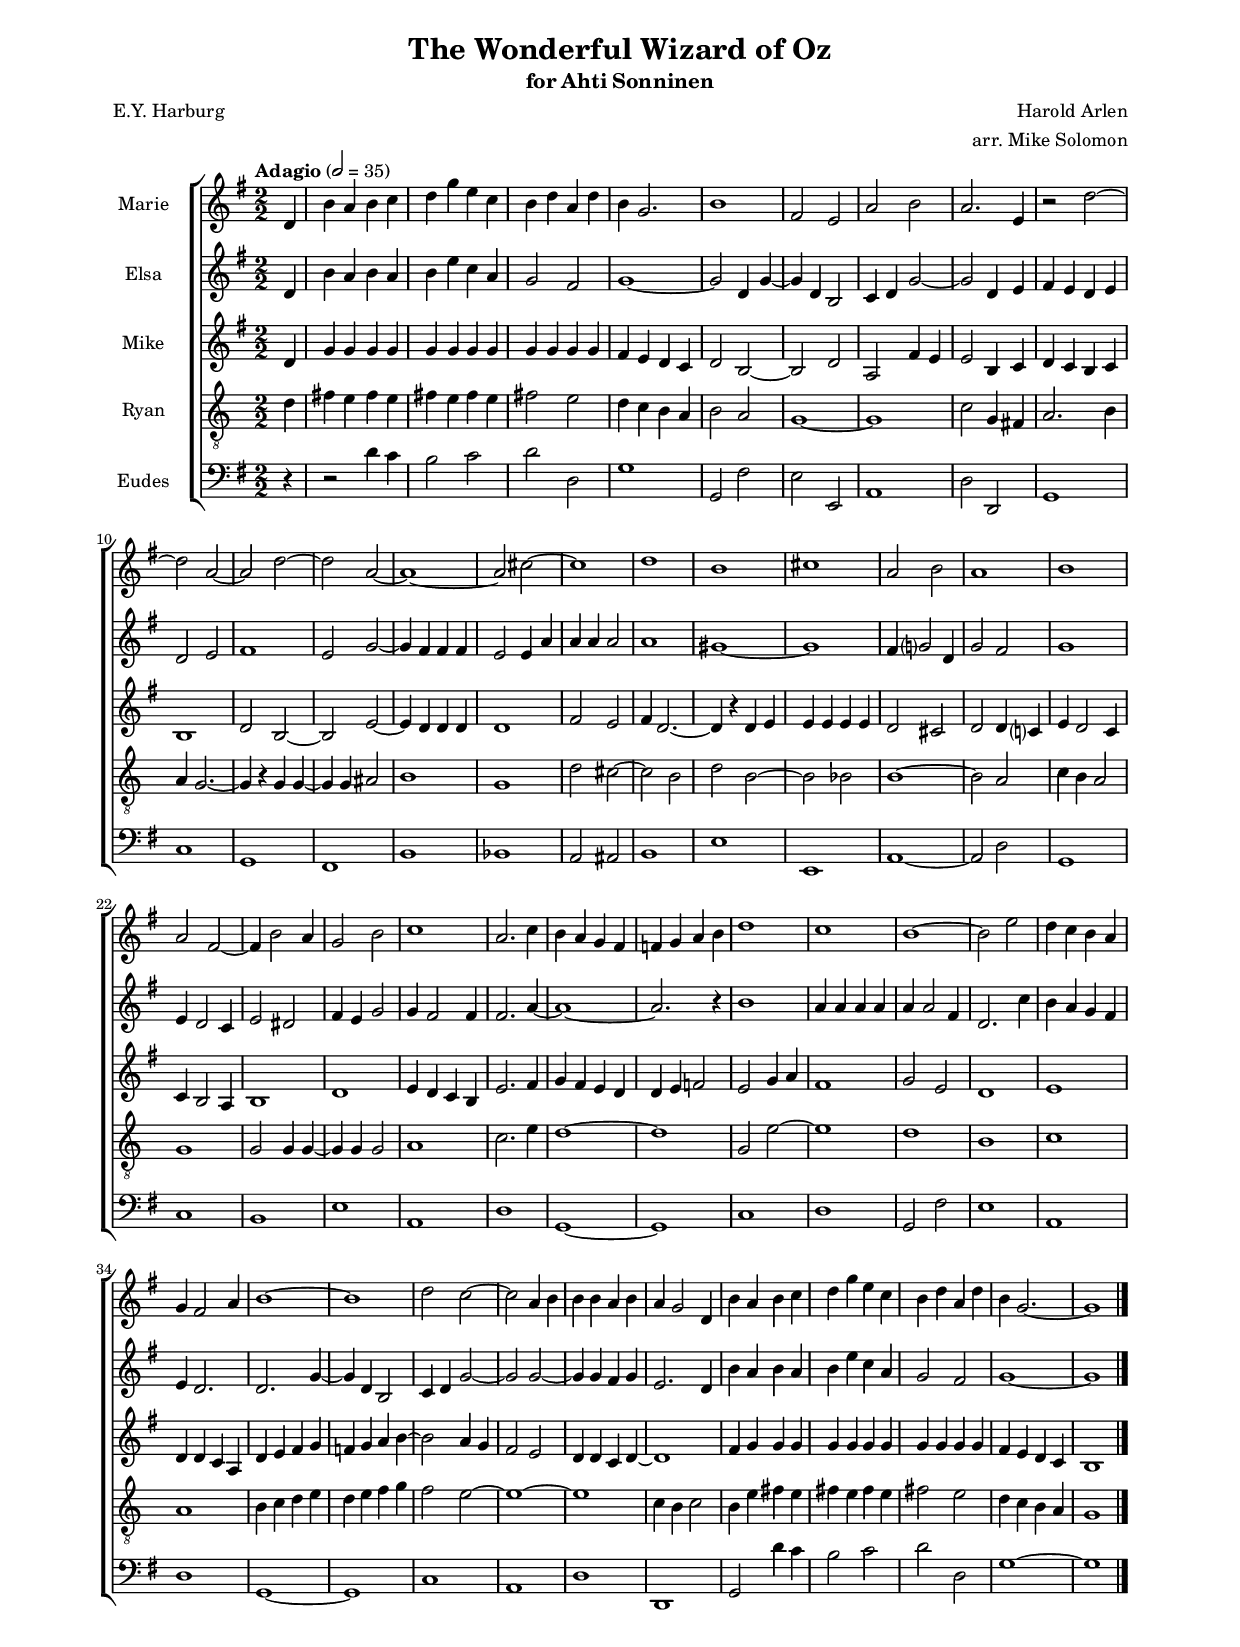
\version "2.17.0"
\include "defs-devel.ly"
\paper {
  footnote-separator-markup = \markup { \column { " "\override #`(span-factor . 1/5) { \draw-hline } }}
  footnote-padding = 5\mm
  top-system-spacing = #'((basic-distance . 1) (minimum-distance . 0) (padding . 1) (stretchability . 40))
  bottom-system-spacing = #'((basic-distance . 1) (minimum-distance . 0) (padding . 1) (stretchability . 50))
  ragged-right = ##f
  left-margin = 0.75\in
  right-margin = 0.75\in
  top-margin = 0.5\in
  bottom-margin = 0.6\in
  ragged-last-bottom = ##f
  %max-systems-per-page = #2
}

#(ly:set-option 'point-and-click #f)

MyRed = \Red
MyBlack = \Black
myred = \once \override NoteHead.color = #red
myblack = \revert NoteHead.color
%MyRed = \revert NoteHead.color
%MyBlack = \revert NoteHead.color
%myred = \revert NoteHead.color
%myblack = \revert NoteHead.color

\header {
  title = "The Wonderful Wizard of Oz" %(1)"
  subtitle = \markup { for Ahti Sonninen }
  composer = "Harold Arlen"
  poet = "E.Y. Harburg"
  arranger = "arr. Mike Solomon"
}

nothing = {}

marks = {
  \time 2/2
  \tempo "Adagio" 2=35
  \partial 4
  s4 |
  \repeat unfold 45 { s1 | } \bar "|."
}

prefatoryMatter = {
  \key g \major
  #(set-accidental-style 'modern-cautionary)
}

soprano = \relative c' { \autoBeamOff
  \prefatoryMatter
  d4 |
  b'4 a b c |
  d g e c |
  b d a d |
  b g2. |
  b1 |
  fis2 e |
  a b |
  a2. e4 |
  r2 d' ~ |
  d a ~ |
  a d ~ |
  d a ~ |
  a1 ~ |
  a2 cis ~ |
  cis1 |
  d1 |
  b |
  cis |
  a2 b |
  a1 |
  b |
  a2 fis ~ |
  fis4 b2 a4 |
  g2 b |
  c1 |
  a2. c4 |
  b a g fis |
  f g a b |
  d1 
  c
  b ~ |
  b2 e |
  d4 c b a |
  g fis2 a4 |
  b1 ~ |
  b |
  d2 c ~ |
  c a4 b |
  b b a b |
  a g2 d4 |
  b'4 a b c |
  d g e c |
  b d a d |
  b g2. ~ |
  g1 |
}

sopranoWords = \lyricmode {
}

mezzo = \relative c' { \autoBeamOff
  \prefatoryMatter
  d4 |
  b'4 a b a |
  b e c a |
  g2 fis |
  g1 ~ |
  g2 d4 g ~ |
  g d b2 |
  c4 d g2 ~ |
  g d4 e |
  fis e d e |
  d2 e |
  fis1 |
  e2 g ~ |
  g4 fis fis fis |
  e2 e4 a |
  a a a2 |
  a1 |
  gis1 ~ |
  gis
  fis4 g2 d4 |
  g2 fis |
  g1 |
  e4 d2 c4 |
  e2 dis |
  fis4 e g2 |
  g4 fis2 fis4 |
  fis2. a4 ~ |
  a1 ~ |
  a2. r4 |
  b1 |
  a4 a a a |
  a a2 fis4 |
  d2. c'4 |
  b a g fis |
  e d2. |
  d2. g4 ~ |
  g d4 b2 |
  c4 d g2 ~
  g2 g2 ~ |
  g4 g fis g |
  e2. d4 |
  b'4 a b a |
  b e c a |
  g2 fis |
  g1 ~ |
  g1 |
}

mezzoWords = \lyricmode {
}

alto = \relative c' { \autoBeamOff
  \prefatoryMatter
  d4 |
  g g g g |
  g g g g |
  g g g g |
  fis e d c |
  d2 b ~ |
  b d2 |
  a2 fis'4 e |
  e2 b4 c |
  d c b c |
  b1 |
  d2 b ~ |
  b e ~ |
  e4 d d d |
  d1 |
  fis2 e |
  fis4 d2. ~ |
  d4 r d e |
  e e e e |
  d2 cis |
  d d4 c |
  e4 d2 c4 |
  c4 b2 a4 |
  b1 |
  d |
  e4 d c b |
  e2. fis4 |
  g4 fis e d |
  d e f2 |
  e2 g4 a |
  fis1 |
  g2 e |
  d1 |
  e1 |
  d4 d c a |
  d e fis g |
  f g a b ~ |
  b2 a4 g |
  fis2 e |
  d4 d c d ~ |
  d1 |
  fis4 g g g |
  g g g g |
  g g g g |
  fis e d c |
  b1 |
}

altoWords = \lyricmode {
}

tenor = \relative c' {
  \autoBeamOff
  \clef "treble_8"
  d4 |
  fis e fis e |
  fis e fis e |
  fis2 e |
  d4 c b a |
  b2 a |
  g1 ~ |
  g |
  c2 g4 fis |
  a2. b4 |
  a4 g2.~ |
  g4 r g g ~ |
  g g ais2 |
  b1 |
  g |
  d'2 cis ~ |
  cis b |
  d b ~ |
  b bes |
  b1 ~ |
  b2 a |
  c4 b a2 |
  g1 |
  g2 g4 g ~ |
  g g g2 |
  a1 |
  c2. e4 |
  d1 ~ |
  d |
  g,2 e' ~ |
  e1 |
  d |
  b |
  c |
  a |
  b4 c d e |
  d e f g |
  f2 e ~ |
  e1 ~ |
  e1 |
  c4 b c2 |
  b4 e fis e |
  fis e fis e |
  fis2 e |
  d4 c b a |
  g1 |
}

tenorWords = \lyricmode {
}

bass = \relative c' { \autoBeamOff
  \prefatoryMatter
  \clef bass
  r4 |
  r2 d4 c |
  b2 c |
  d d, |
  g1 |
  g,2 fis' |
  e e, |
  a1 |
  d2 d, |
  g1 |
  c |
  g |
  fis |
  b1 |
  bes |
  a2 ais |
  b1 |
  e |
  e, |
  a ~ |
  a2 d |
  g,1 |
  c |
  b |
  e |
  a, |
  d |
  g, ~ |
  g |
  c |
  d |
  g,2 fis' |
  e1 |
  a, |
  d |
  g, ~ |
  g |
  c |
  a |
  d |
  d, |
  g2 d''4 c |
  b2 c |
  d d, |
  g1 ~ |
  g1 |
}

bassWords = \lyricmode {
}

%%% SCORE
#(set-global-staff-size 16)

\score {
  \new ChoirStaff <<
    \new Staff \with { instrumentName = #"Marie" %shortInstrumentName = #"M."
} <<
      \new Voice = "soprano" { << { \numericTimeSignature
        \soprano
      } {
        \marks
      } {
        \nothing
      }>> }
      \new Lyrics \lyricsto "soprano" {
        \sopranoWords
      }
    >>
    \new Staff \with { instrumentName = #"Elsa" %shortInstrumentName = #"E."
} <<
      \new Voice = "mezzo" { << { \numericTimeSignature
        \mezzo
      } {
        \nothing
      } >> }
      \new Lyrics \lyricsto "mezzo" {
        \mezzoWords
      }
    >>
    \new Staff \with { instrumentName = #"Mike" %shortInstrumentName = #"Mk."
} <<
      \new Voice = "alto" { << { \numericTimeSignature
        \alto
      } {
        \nothing
      } >> }
      \new Lyrics \lyricsto "alto" {
        \altoWords
      }
    >>
    \new Staff \with { instrumentName = #"Ryan" %shortInstrumentName = #"R."
} <<
      \new Voice = "tenor" { << { \numericTimeSignature
        \tenor
      } {
        \nothing
      } >> }
      \new Lyrics \lyricsto "tenor" {
        \tenorWords
      }
    >>
    \new Staff \with { instrumentName = #"Eudes" %shortInstrumentName = #"P." %\markup { \concat { E \super u . } }
} <<
      \new Voice = "bass" { << { \numericTimeSignature
        \bass
      } {
        \nothing
      } >> }
      \new Lyrics \lyricsto "bass" {
        \bassWords
      }
    >>
  >>
  \layout {
    \context {
      \Voice
      \override TextScript #'layer = #6
      \override NoteHead #'layer = #7
      \override Glissando #'breakable = ##t
      \override TupletNumber #'breakable = ##t
      \override TupletBracket #'breakable = ##t
      \remove "Forbid_line_break_engraver"
    }
    \context {
      \Staff
      \consists "Metronome_mark_engraver"
      \override TimeSignature #'style = #'numbered
      \override StaffSymbol #'layer = #4
      \override TimeSignature #'layer = #3
      \override TimeSignature #'whiteout = ##t
    }
    \context {
      \Lyrics
      %\override LyricText #'whiteout = ##t
      \override LyricText #'layer = #6
    }
    \context {
      \Score
      \remove "Metronome_mark_engraver"
      \override NonMusicalPaperColumn #'allow-loose-spacing = ##f
    }
  }
}

%{
%%% piano redux
#(set-global-staff-size 20)

\score {
  \new PianoStaff <<
    \new Staff <<
      \new Voice = "1" { \voiceOne << \soprano \marks >> }
      \new Voice = "2" { \voiceTwo \mezzo }
      \new Voice = "3" { \voiceThree \alto }
    >>
    \new Staff <<
      \new Voice = "4" { \voiceOne \tenor }
      \new Voice = "5" { \voiceTwo \bass }
    >>
  >>
  \layout {
    \context {
      \Voice
      \override TextScript #'layer = #6
      \override NoteHead #'layer = #7
      \override Glissando #'breakable = ##t
      \override TupletNumber #'breakable = ##t
      \override TupletBracket #'breakable = ##t
      \remove "Forbid_line_break_engraver"
    }
    \context {
      \Staff
      \consists "Metronome_mark_engraver"
      \override TimeSignature #'style = #'numbered
      \override StaffSymbol #'layer = #4
      \override TimeSignature #'layer = #3
      \override TimeSignature #'whiteout = ##t
    }
    \context {
      \Lyrics
      %\override LyricText #'whiteout = ##t
      \override LyricText #'layer = #6
    }
    \context {
      \Score
      \remove "Metronome_mark_engraver"
      \override NonMusicalPaperColumn #'allow-loose-spacing = ##f
    }
  }
}
%}
%%% MIDI

\score {
  \new ChoirStaff <<
    \new Staff \with { instrumentName = #"Marie" %shortInstrumentName = #"M."
} <<
      \new Voice = "soprano" { << { \numericTimeSignature
        \soprano
      } {
        \marks
      } >> }
      \new Lyrics \lyricsto "soprano" {
        \sopranoWords
      }
    >>
    \new Staff \with { instrumentName = #"Elsa" %shortInstrumentName = #"E."
} <<
      \new Voice = "mezzo" { \numericTimeSignature
        \mezzo
      }
      \new Lyrics \lyricsto "mezzo" {
        \mezzoWords
      }
    >>
    \new Staff \with { instrumentName = #"Mike" %shortInstrumentName = #"Mk."
} <<
      \new Voice = "alto" { \numericTimeSignature
        \alto
      }
      \new Lyrics \lyricsto "alto" {
        \altoWords
      }
    >>
    \new Staff \with { instrumentName = #"Ryan" %shortInstrumentName = #"R."
} <<
      \new Voice = "tenor" { \numericTimeSignature
        \tenor
      }
      \new Lyrics \lyricsto "tenor" {
        \tenorWords
      }
    >>
    \new Staff \with { instrumentName = #"Eudes" %shortInstrumentName = #"P." %\markup { \concat { E \super u . } }
} <<
      \new Voice = "bass" { \numericTimeSignature
        \bass
      }
      \new Lyrics \lyricsto "bass" {
        \bassWords
      }
    >>
  >>
  \midi {}
}
